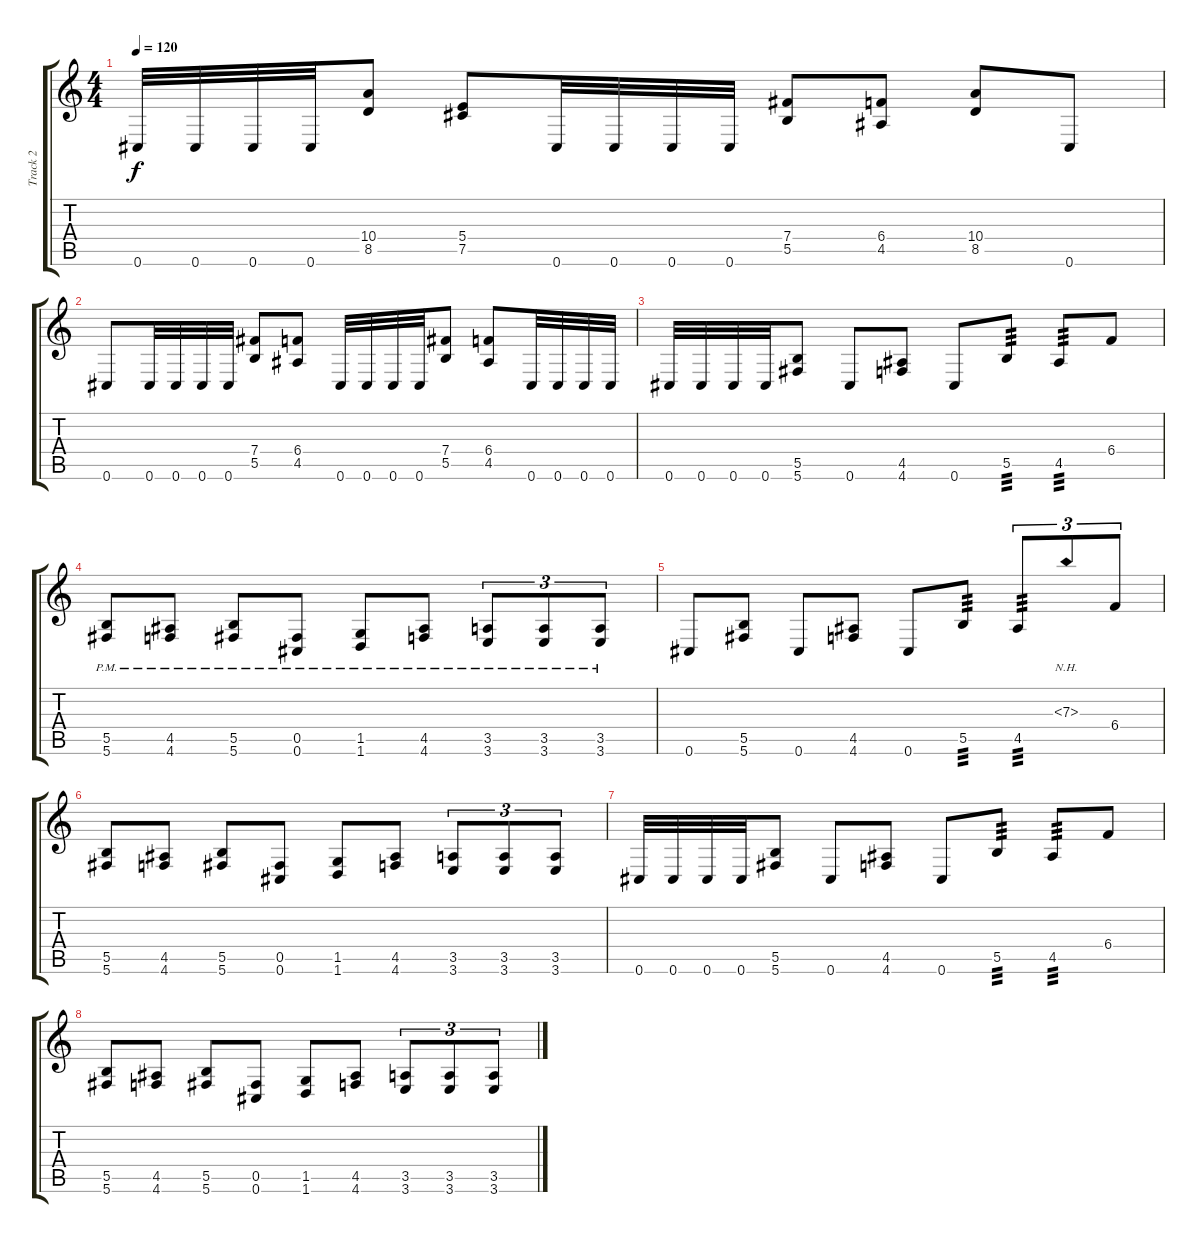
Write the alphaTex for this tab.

\track ("Track 2" "Track 2") {instrument distortionguitar}
\staff {score tabs}
\tuning (Db4 Ab3 E3 B2 Gb2 Db2) {hide}
\ts (4 4)
\tempo 120
\clef g2
\ks c
0.6.32{dy f} 0.6.32 0.6.32 0.6.32 (10.4 8.5).8 (5.4 7.5).8 0.6.32 0.6.32 0.6.32 0.6.32 (7.4 5.5).8 (6.4 4.5).8 (10.4 8.5).8 0.6.8 |
0.6.8 0.6.32 0.6.32 0.6.32 0.6.32 (7.4 5.5).8 (6.4 4.5).8 0.6.32 0.6.32 0.6.32 0.6.32 (7.4 5.5).8 (6.4 4.5).8 0.6.32 0.6.32 0.6.32 0.6.32 |
0.6.32 0.6.32 0.6.32 0.6.32 (5.5 5.6).8 0.6.8 (4.5 4.6).8 0.6.8 5.5.8{tp 3} 4.5.8{tp 3} 6.4.8 |
(5.5{pm} 5.6{pm}).8 (4.5{pm} 4.6{pm}).8 (5.5{pm} 5.6{pm}).8 (0.5{pm} 0.6{pm}).8 (1.5{pm} 1.6{pm}).8 (4.5{pm} 4.6{pm}).8 (3.5{pm} 3.6{pm}).8{tu (3 2)} (3.5{pm} 3.6{pm}).8{tu (3 2)} (3.5{pm} 3.6{pm}).8{tu (3 2)} |
0.6.8 (5.5 5.6).8 0.6.8 (4.5 4.6).8 0.6.8 5.5.8{tp 3} 4.5.8{tu (3 2) tp 3} 7.3{nh}.8{tu (3 2)} 6.4.8{tu (3 2)} |
(5.5 5.6).8 (4.5 4.6).8 (5.5 5.6).8 (0.5 0.6).8 (1.5 1.6).8 (4.5 4.6).8 (3.5 3.6).8{tu (3 2)} (3.5 3.6).8{tu (3 2)} (3.5 3.6).8{tu (3 2)} |
0.6.32 0.6.32 0.6.32 0.6.32 (5.5 5.6).8 0.6.8 (4.5 4.6).8 0.6.8 5.5.8{tp 3} 4.5.8{tp 3} 6.4.8 |
(5.5 5.6).8 (4.5 4.6).8 (5.5 5.6).8 (0.5 0.6).8 (1.5 1.6).8 (4.5 4.6).8 (3.5 3.6).8{tu (3 2)} (3.5 3.6).8{tu (3 2)} (3.5 3.6).8{tu (3 2)}
